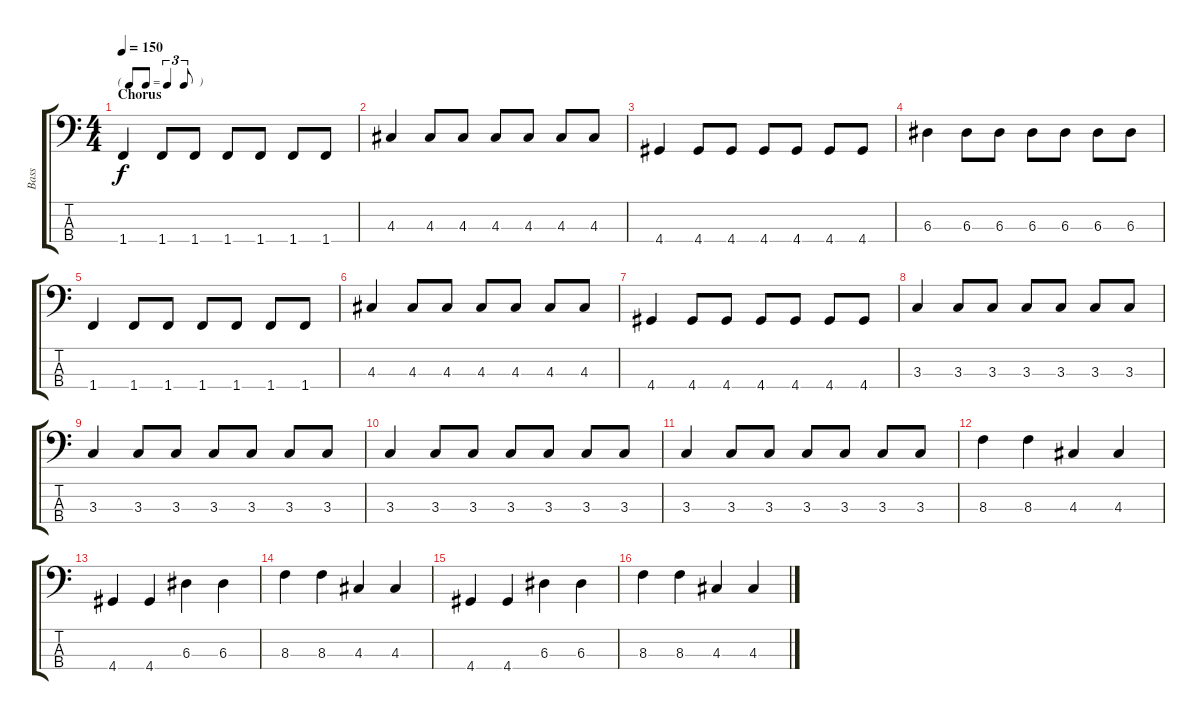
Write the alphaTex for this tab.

\track ("Bass" "Bass") {instrument electricbassfinger}
\staff {score tabs}
\tuning (G2 D2 A1 E1) {hide}
\ts (4 4)
\tf triplet8th
\section ("" "Chorus")
\tempo 150
\clef f4
\ks c
1.4.4{dy f} 1.4.8 1.4.8 1.4.8 1.4.8 1.4.8 1.4.8 |
4.3.4 4.3.8 4.3.8 4.3.8 4.3.8 4.3.8 4.3.8 |
4.4.4 4.4.8 4.4.8 4.4.8 4.4.8 4.4.8 4.4.8 |
6.3.4 6.3.8 6.3.8 6.3.8 6.3.8 6.3.8 6.3.8 |
1.4.4 1.4.8 1.4.8 1.4.8 1.4.8 1.4.8 1.4.8 |
4.3.4 4.3.8 4.3.8 4.3.8 4.3.8 4.3.8 4.3.8 |
4.4.4 4.4.8 4.4.8 4.4.8 4.4.8 4.4.8 4.4.8 |
3.3.4 3.3.8 3.3.8 3.3.8 3.3.8 3.3.8 3.3.8 |
3.3.4 3.3.8 3.3.8 3.3.8 3.3.8 3.3.8 3.3.8 |
3.3.4 3.3.8 3.3.8 3.3.8 3.3.8 3.3.8 3.3.8 |
3.3.4 3.3.8 3.3.8 3.3.8 3.3.8 3.3.8 3.3.8 |
8.3.4 8.3.4 4.3.4 4.3.4 |
4.4.4 4.4.4 6.3.4 6.3.4 |
8.3.4 8.3.4 4.3.4 4.3.4 |
4.4.4 4.4.4 6.3.4 6.3.4 |
8.3.4 8.3.4 4.3.4 4.3.4
